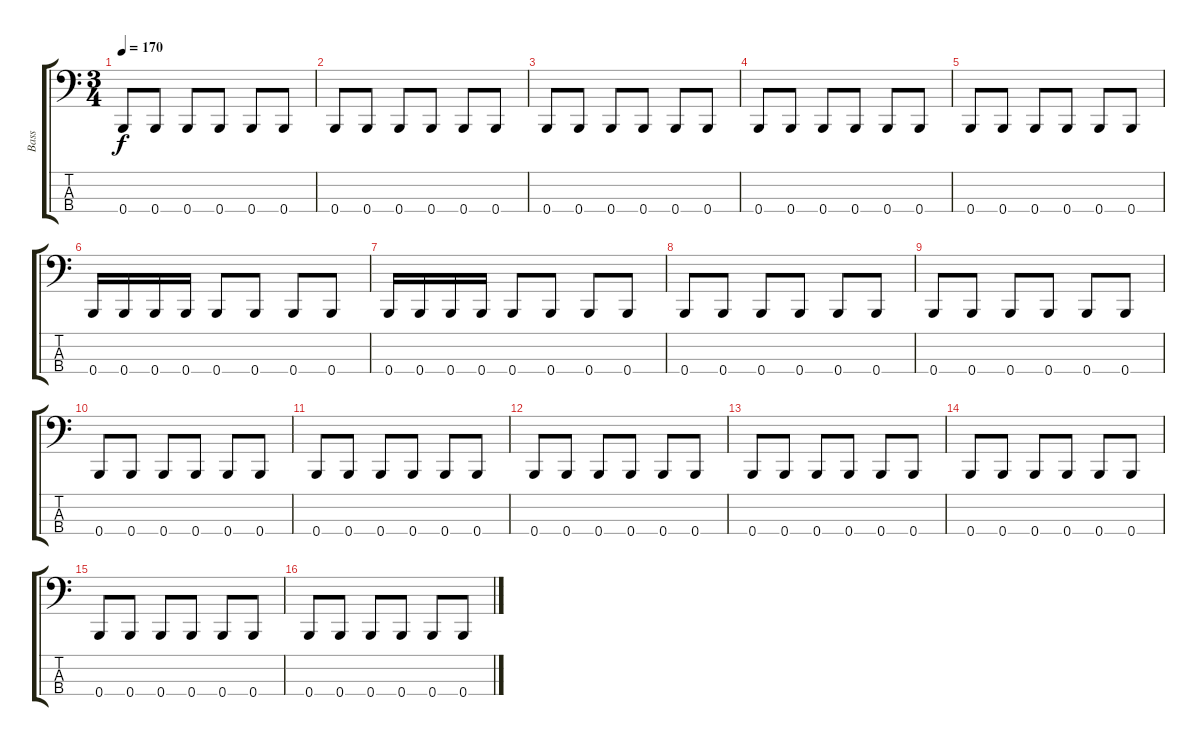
\track ("Bass" "Bass") {instrument electricbasspick}
\staff {score tabs}
\tuning (E2 B1 Gb1 B0) {hide}
\ts (3 4)
\tempo 170
\clef f4
\ks c
0.4.8{dy f} 0.4.8 0.4.8 0.4.8 0.4.8 0.4.8 |
0.4.8 0.4.8 0.4.8 0.4.8 0.4.8 0.4.8 |
0.4.8 0.4.8 0.4.8 0.4.8 0.4.8 0.4.8 |
0.4.8 0.4.8 0.4.8 0.4.8 0.4.8 0.4.8 |
0.4.8 0.4.8 0.4.8 0.4.8 0.4.8 0.4.8 |
0.4.16 0.4.16 0.4.16 0.4.16 0.4.8 0.4.8 0.4.8 0.4.8 |
0.4.16 0.4.16 0.4.16 0.4.16 0.4.8 0.4.8 0.4.8 0.4.8 |
0.4.8 0.4.8 0.4.8 0.4.8 0.4.8 0.4.8 |
0.4.8 0.4.8 0.4.8 0.4.8 0.4.8 0.4.8 |
0.4.8 0.4.8 0.4.8 0.4.8 0.4.8 0.4.8 |
0.4.8 0.4.8 0.4.8 0.4.8 0.4.8 0.4.8 |
0.4.8 0.4.8 0.4.8 0.4.8 0.4.8 0.4.8 |
0.4.8 0.4.8 0.4.8 0.4.8 0.4.8 0.4.8 |
0.4.8 0.4.8 0.4.8 0.4.8 0.4.8 0.4.8 |
0.4.8 0.4.8 0.4.8 0.4.8 0.4.8 0.4.8 |
0.4.8 0.4.8 0.4.8 0.4.8 0.4.8 0.4.8
